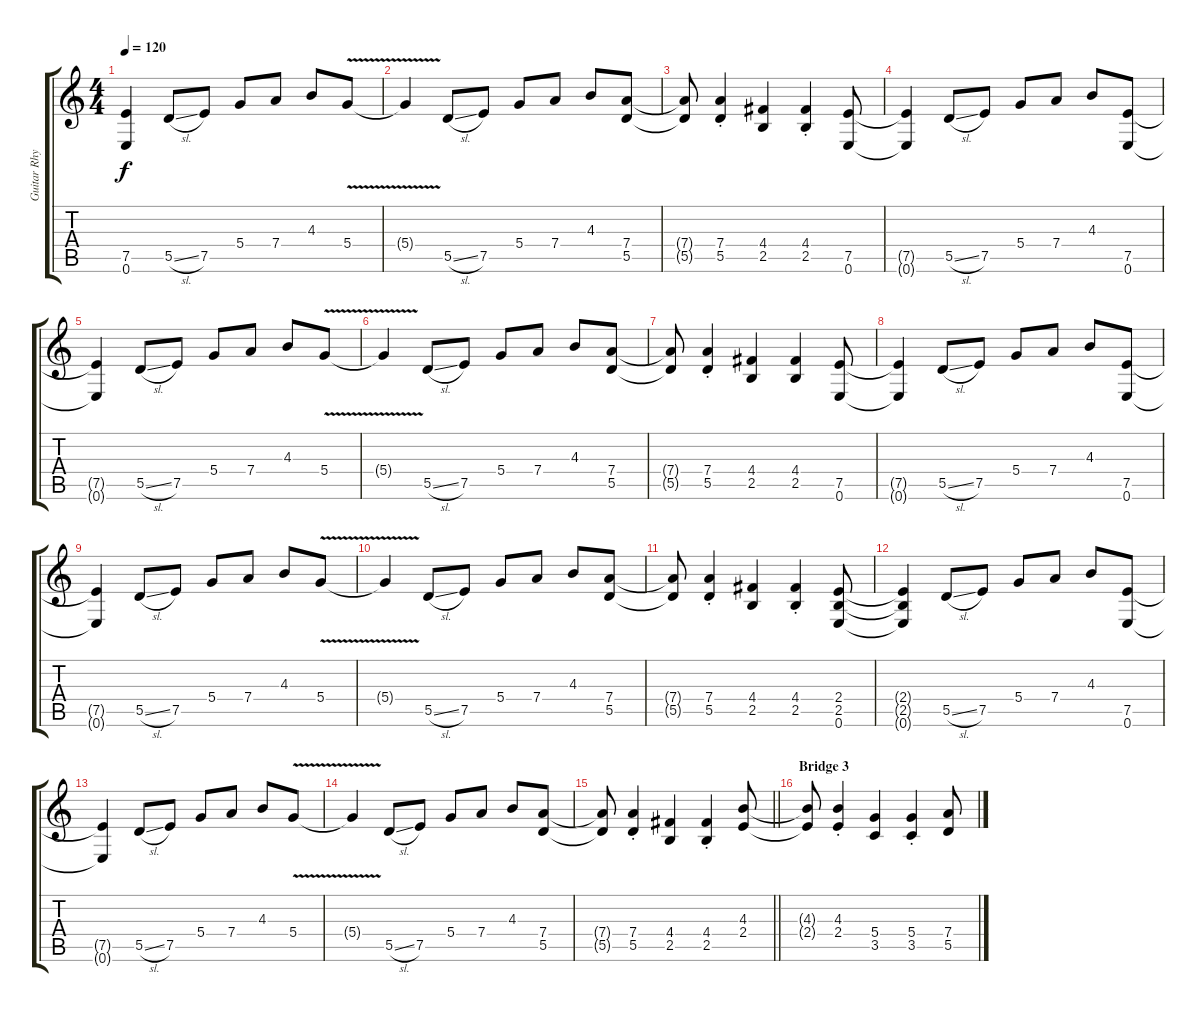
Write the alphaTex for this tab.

\track ("Guitar Rhythm" "Guitar Rhy") {instrument electricguitarclean}
\staff {score tabs}
\tuning (E4 B3 G3 D3 A2 E2) {hide}
\ts (4 4)
\tempo 120
\clef g2
\ks c
(7.5{t} 0.6{t}).4{dy f} 5.5{sl}.8 7.5.8 5.4.8 7.4.8 4.3.8 5.4{v}.8 |
5.4{t}.4 5.5{sl}.8 7.5.8 5.4.8 7.4.8 4.3.8 (7.4 5.5).8 |
(7.4{t} 5.5{t}).8 (7.4{st} 5.5{st}).4 (4.4 2.5).4 (4.4{st} 2.5{st}).4 (7.5 0.6).8 |
(7.5{t} 0.6{t}).4 5.5{sl}.8 7.5.8 5.4.8 7.4.8 4.3.8 (7.5 0.6).8 |
(7.5{t} 0.6{t}).4 5.5{sl}.8 7.5.8 5.4.8 7.4.8 4.3.8 5.4{v}.8 |
5.4{t}.4 5.5{sl}.8 7.5.8 5.4.8 7.4.8 4.3.8 (7.4 5.5).8 |
(7.4{t} 5.5{t}).8 (7.4{st} 5.5{st}).4 (4.4 2.5).4 (4.4 2.5).4 (7.5 0.6).8 |
(7.5{t} 0.6{t}).4 5.5{sl}.8 7.5.8 5.4.8 7.4.8 4.3.8 (7.5 0.6).8 |
(7.5{t} 0.6{t}).4 5.5{sl}.8 7.5.8 5.4.8 7.4.8 4.3.8 5.4{v}.8 |
5.4{t}.4 5.5{sl}.8 7.5.8 5.4.8 7.4.8 4.3.8 (7.4 5.5).8 |
(7.4{t} 5.5{t}).8 (7.4{st} 5.5{st}).4 (4.4 2.5).4 (4.4{st} 2.5{st}).4 (2.4 2.5 0.6).8 |
(2.4{t} 2.5{t} 0.6{t}).4 5.5{sl}.8 7.5.8 5.4.8 7.4.8 4.3.8 (7.5 0.6).8 |
(7.5{t} 0.6{t}).4 5.5{sl}.8 7.5.8 5.4.8 7.4.8 4.3.8 5.4{v}.8 |
5.4{t}.4 5.5{sl}.8 7.5.8 5.4.8 7.4.8 4.3.8 (7.4 5.5).8 |
\barLineRight lightlight
(7.4{t} 5.5{t}).8 (7.4{st} 5.5{st}).4 (4.4 2.5).4 (4.4{st} 2.5{st}).4 (4.3 2.4).8 |
\section ("" "Bridge 3")
(4.3{t} 2.4{t}).8 (4.3{st} 2.4{st}).4 (5.4 3.5).4 (5.4{st} 3.5{st}).4 (7.4 5.5).8
